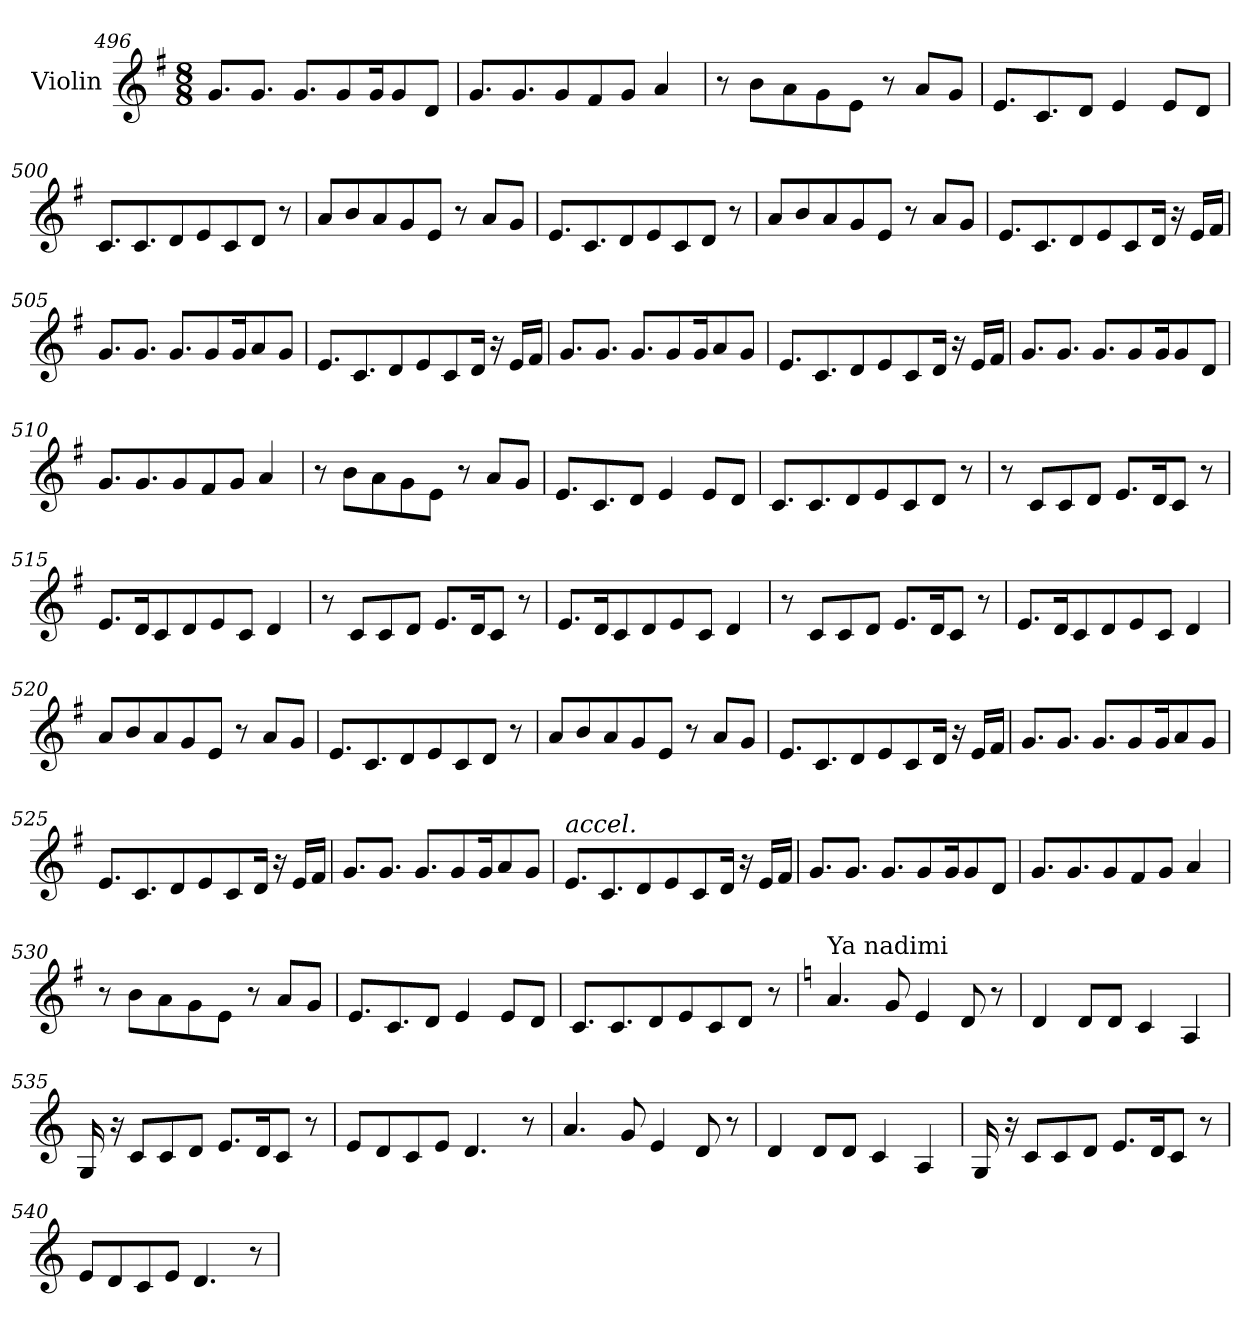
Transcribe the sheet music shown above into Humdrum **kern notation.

**kern
*part1
*staff1
*I"Violin
*clefG2
*k[f#]
*G:
*M8/8
=496
8.g/L
8.g/J
8.g/L
8g/
16g/K
8g/
8d/J
=497
8.g/L
8.g/
8g/
8f#/
8g/J
4a/
=498
8r
8b\L
8a\
8g\
8e\J
8r
8a/L
8g/J
!!LO:LB:g=z
=499
8.e/L
8.c/
8d/J
4e/
8e/L
8d/J
=500
8.c/L
8.c/
8d/
8e/
8c/
8d/J
8r
=501
8a/L
8b/
8a/
8g/
8e/J
8r
8a/L
8g/J
=502
8.e/L
8.c/
8d/
8e/
8c/
8d/J
8r
!!LO:PB:g=z
=503
8a/L
8b/
8a/
8g/
8e/J
8r
8a/L
8g/J
=504
8.e/L
8.c/
8d/
8e/
8c/
16d/Jk
16r
16e/LL
16f#/JJ
=505
8.g/L
8.g/J
8.g/L
8g/
16g/K
8a/
8g/J
=506
8.e/L
8.c/
8d/
8e/
8c/
16d/Jk
16r
16e/LL
16f#/JJ
!!LO:LB:g=z
=507
8.g/L
8.g/J
8.g/L
8g/
16g/K
8a/
8g/J
=508
8.e/L
8.c/
8d/
8e/
8c/
16d/Jk
16r
16e/LL
16f#/JJ
=509
8.g/L
8.g/J
8.g/L
8g/
16g/K
8g/
8d/J
=510
8.g/L
8.g/
8g/
8f#/
8g/J
4a/
!!LO:LB:g=z
=511
8r
8b\L
8a\
8g\
8e\J
8r
8a/L
8g/J
=512
8.e/L
8.c/
8d/J
4e/
8e/L
8d/J
=513
8.c/L
8.c/
8d/
8e/
8c/
8d/J
8r
=514
8r
8c/L
8c/
8d/J
8.e/L
16d/K
8c/J
8r
!!LO:LB:g=z
=515
8.e/L
16d/K
8c/
8d/
8e/
8c/J
4d/
=516
8r
8c/L
8c/
8d/J
8.e/L
16d/K
8c/J
8r
=517
8.e/L
16d/K
8c/
8d/
8e/
8c/J
4d/
=518
8r
8c/L
8c/
8d/J
8.e/L
16d/K
8c/J
8r
!!LO:LB:g=z
=519
8.e/L
16d/K
8c/
8d/
8e/
8c/J
4d/
=520
8a/L
8b/
8a/
8g/
8e/J
8r
8a/L
8g/J
=521
8.e/L
8.c/
8d/
8e/
8c/
8d/J
8r
=522
8a/L
8b/
8a/
8g/
8e/J
8r
8a/L
8g/J
!!LO:LB:g=z
=523
8.e/L
8.c/
8d/
8e/
8c/
16d/Jk
16r
16e/LL
16f#/JJ
=524
8.g/L
8.g/J
8.g/L
8g/
16g/K
8a/
8g/J
=525
8.e/L
8.c/
8d/
8e/
8c/
16d/Jk
16r
16e/LL
16f#/JJ
=526
8.g/L
8.g/J
8.g/L
8g/
16g/K
8a/
8g/J
!!LO:LB:g=z
=527
!LO:TX:a:i:t=accel.
8.e/L
8.c/
8d/
8e/
8c/
16d/Jk
16r
16e/LL
16f#/JJ
=528
8.g/L
8.g/J
8.g/L
8g/
16g/K
8g/
8d/J
=529
8.g/L
8.g/
8g/
8f#/
8g/J
4a/
=530
8r
8b\L
8a\
8g\
8e\J
8r
8a/L
8g/J
!!LO:LB:g=z
=531
8.e/L
8.c/
8d/J
4e/
8e/L
8d/J
=532
8.c/L
8.c/
8d/
8e/
8c/
8d/J
8r
=533
*k[]
*C:
!LO:TX:a:t=Ya nadimi
4.a/
8g/
4e/
8d/
8r
=534
4d/
8d/L
8d/J
4c/
4A/
!!LO:PB:g=z
=535
16G/
16r
8c/L
8c/
8d/J
8.e/L
16d/K
8c/J
8r
=536
8e/L
8d/
8c/
8e/J
4.d/
8r
=537
4.a/
8g/
4e/
8d/
8r
=538
4d/
8d/L
8d/J
4c/
4A/
!!LO:LB:g=z
=539
16G/
16r
8c/L
8c/
8d/J
8.e/L
16d/K
8c/J
8r
=540
8e/L
8d/
8c/
8e/J
4.d/
8r
=
*-
